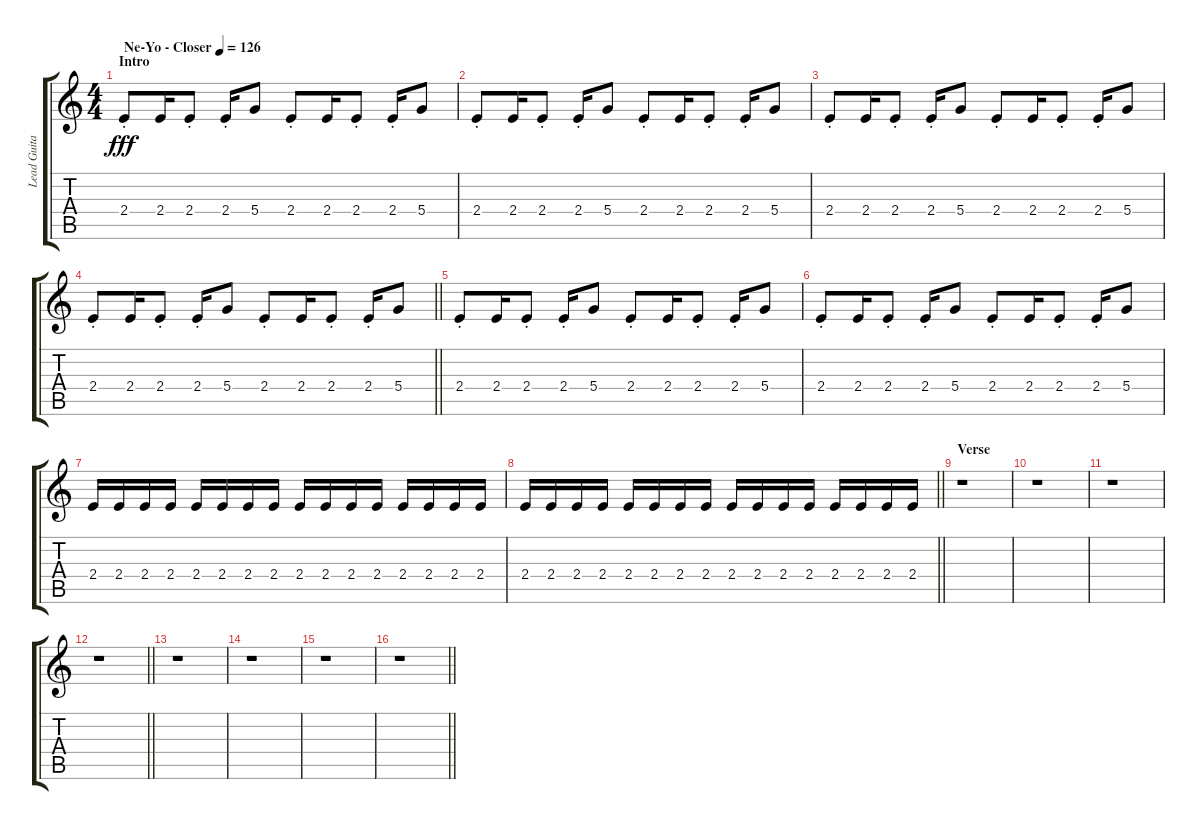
\track ("Lead Guitar" "Lead Guita") {instrument electricguitarclean}
\staff {score tabs}
\tuning (E4 B3 G3 D3 A2 E2) {hide}
\ts (4 4)
\section ("" "Intro")
\tempo (126 "Ne-Yo - Closer")
\clef g2
\ks c
2.4{st}.8{dy fff instrument electricguitarclean} 2.4.16 2.4{st}.8 2.4{st}.16 5.4.8 2.4{st}.8 2.4.16 2.4{st}.8 2.4{st}.16 5.4.8 |
2.4{st}.8 2.4.16 2.4{st}.8 2.4{st}.16 5.4.8 2.4{st}.8 2.4.16 2.4{st}.8 2.4{st}.16 5.4.8 |
2.4{st}.8 2.4.16 2.4{st}.8 2.4{st}.16 5.4.8 2.4{st}.8 2.4.16 2.4{st}.8 2.4{st}.16 5.4.8 |
\barLineRight lightlight
2.4{st}.8 2.4.16 2.4{st}.8 2.4{st}.16 5.4.8 2.4{st}.8 2.4.16 2.4{st}.8 2.4{st}.16 5.4.8 |
2.4{st}.8 2.4.16 2.4{st}.8 2.4{st}.16 5.4.8 2.4{st}.8 2.4.16 2.4{st}.8 2.4{st}.16 5.4.8 |
2.4{st}.8 2.4.16 2.4{st}.8 2.4{st}.16 5.4.8 2.4{st}.8 2.4.16 2.4{st}.8 2.4{st}.16 5.4.8 |
2.4.16 2.4.16 2.4.16 2.4.16 2.4.16 2.4.16 2.4.16 2.4.16 2.4.16 2.4.16 2.4.16 2.4.16 2.4.16 2.4.16 2.4.16 2.4.16 |
\barLineRight lightlight
2.4.16 2.4.16 2.4.16 2.4.16 2.4.16 2.4.16 2.4.16 2.4.16 2.4.16 2.4.16 2.4.16 2.4.16 2.4.16 2.4.16 2.4.16 2.4.16 |
\section ("" "Verse")
r.1 |
r.1 |
r.1 |
\barLineRight lightlight
r.1 |
r.1 |
r.1 |
r.1 |
\barLineRight lightlight
r.1
